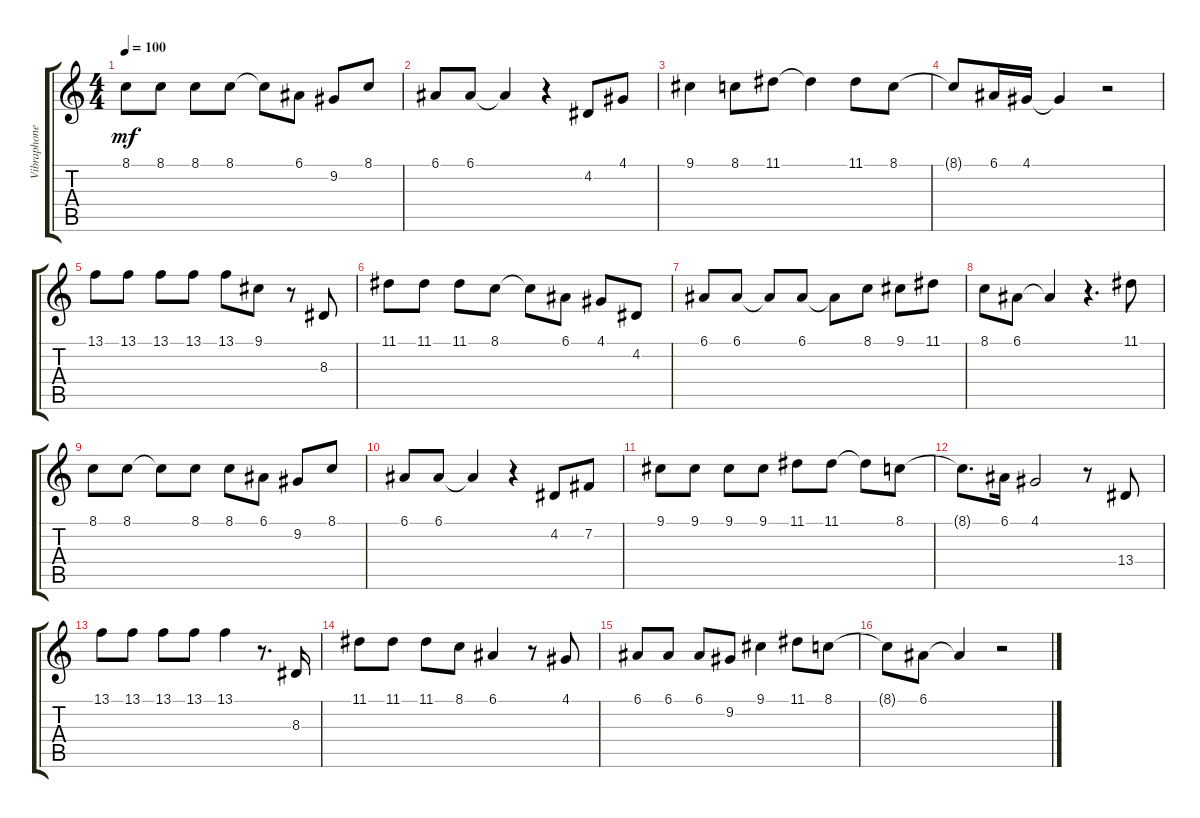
\track ("Vibraphone (Staff 1)" "Vibraphone") {instrument vibraphone}
\staff {score tabs}
\tuning (E4 B3 G3 D3 A2 E2) {hide}
\ts (4 4)
\tempo 100
\clef g2
\ks aminor
8.1.8{dy mf} 8.1.8 8.1.8 8.1.8 8.1{t}.8 6.1.8 9.2.8 8.1.8 |
6.1.8 6.1.8 6.1{t}.4 r.4 4.2.8 4.1.8 |
9.1.4 8.1.8 11.1.8 11.1{t}.4 11.1.8 8.1.8 |
8.1{t}.8 6.1.16 4.1.16 4.1{t}.4 r.2 |
13.1.8 13.1.8 13.1.8 13.1.8 13.1.8 9.1.8 r.8 8.3.8 |
11.1.8 11.1.8 11.1.8 8.1.8 8.1{t}.8 6.1.8 4.1.8 4.2.8 |
6.1.8 6.1.8 6.1{t}.8 6.1.8 6.1{t}.8 8.1.8 9.1.8 11.1.8 |
8.1.8 6.1.8 6.1{t}.4 r.4{d} 11.1.8 |
8.1.8 8.1.8 8.1{t}.8 8.1.8 8.1.8 6.1.8 9.2.8 8.1.8 |
6.1.8 6.1.8 6.1{t}.4 r.4 4.2.8 7.2.8 |
9.1.8 9.1.8 9.1.8 9.1.8 11.1.8 11.1.8 11.1{t}.8 8.1.8 |
8.1{t}.8{d} 6.1.16 4.1.2 r.8 13.4.8 |
13.1.8 13.1.8 13.1.8 13.1.8 13.1.4 r.8{d} 8.3.16 |
11.1.8 11.1.8 11.1.8 8.1.8 6.1.4 r.8 4.1.8 |
6.1.8 6.1.8 6.1.8 9.2.8 9.1.4 11.1.8 8.1.8 |
8.1{t}.8 6.1.8 6.1{t}.4 r.2
